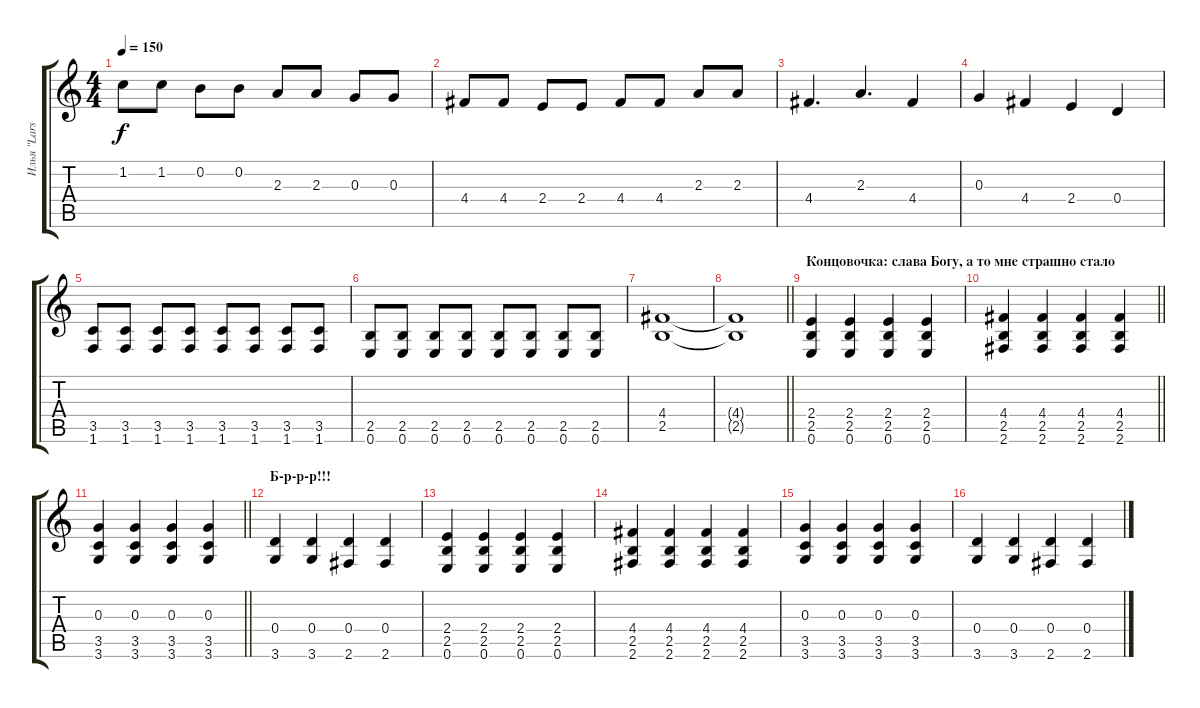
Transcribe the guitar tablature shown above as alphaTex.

\track ("Илья \"Lars\" Мамонтов" "Илья \"Lars") {instrument distortionguitar}
\staff {score tabs}
\tuning (E4 B3 G3 D3 A2 E2) {hide}
\ts (4 4)
\tempo 150
\clef g2
\ks c
1.2.8{dy f} 1.2.8 0.2.8 0.2.8 2.3.8 2.3.8 0.3.8 0.3.8 |
4.4.8 4.4.8 2.4.8 2.4.8 4.4.8 4.4.8 2.3.8 2.3.8 |
4.4.4{d} 2.3.4{d} 4.4.4 |
0.3.4 4.4.4 2.4.4 0.4.4 |
(3.5 1.6).8 (3.5 1.6).8 (3.5 1.6).8 (3.5 1.6).8 (3.5 1.6).8 (3.5 1.6).8 (3.5 1.6).8 (3.5 1.6).8 |
(2.5 0.6).8 (2.5 0.6).8 (2.5 0.6).8 (2.5 0.6).8 (2.5 0.6).8 (2.5 0.6).8 (2.5 0.6).8 (2.5 0.6).8 |
(4.4 2.5).1 |
\barLineRight lightlight
(4.4{t} 2.5{t}).1 |
\section ("" "Концовочка: слава Богу, а то мне страшно стало")
(2.4 2.5 0.6).4 (2.4 2.5 0.6).4 (2.4 2.5 0.6).4 (2.4 2.5 0.6).4 |
\barLineRight lightlight
(4.4 2.5 2.6).4 (4.4 2.5 2.6).4 (4.4 2.5 2.6).4 (4.4 2.5 2.6).4 |
\section ("" "")
\barLineRight lightlight
(0.3 3.5 3.6).4 (0.3 3.5 3.6).4 (0.3 3.5 3.6).4 (0.3 3.5 3.6).4 |
\section ("" "Б-р-р-р!!!")
(0.4 3.6).4 (0.4 3.6).4 (0.4 2.6).4 (0.4 2.6).4 |
(2.4 2.5 0.6).4 (2.4 2.5 0.6).4 (2.4 2.5 0.6).4 (2.4 2.5 0.6).4 |
(4.4 2.5 2.6).4 (4.4 2.5 2.6).4 (4.4 2.5 2.6).4 (4.4 2.5 2.6).4 |
(0.3 3.5 3.6).4 (0.3 3.5 3.6).4 (0.3 3.5 3.6).4 (0.3 3.5 3.6).4 |
(0.4 3.6).4 (0.4 3.6).4 (0.4 2.6).4 (0.4 2.6).4
